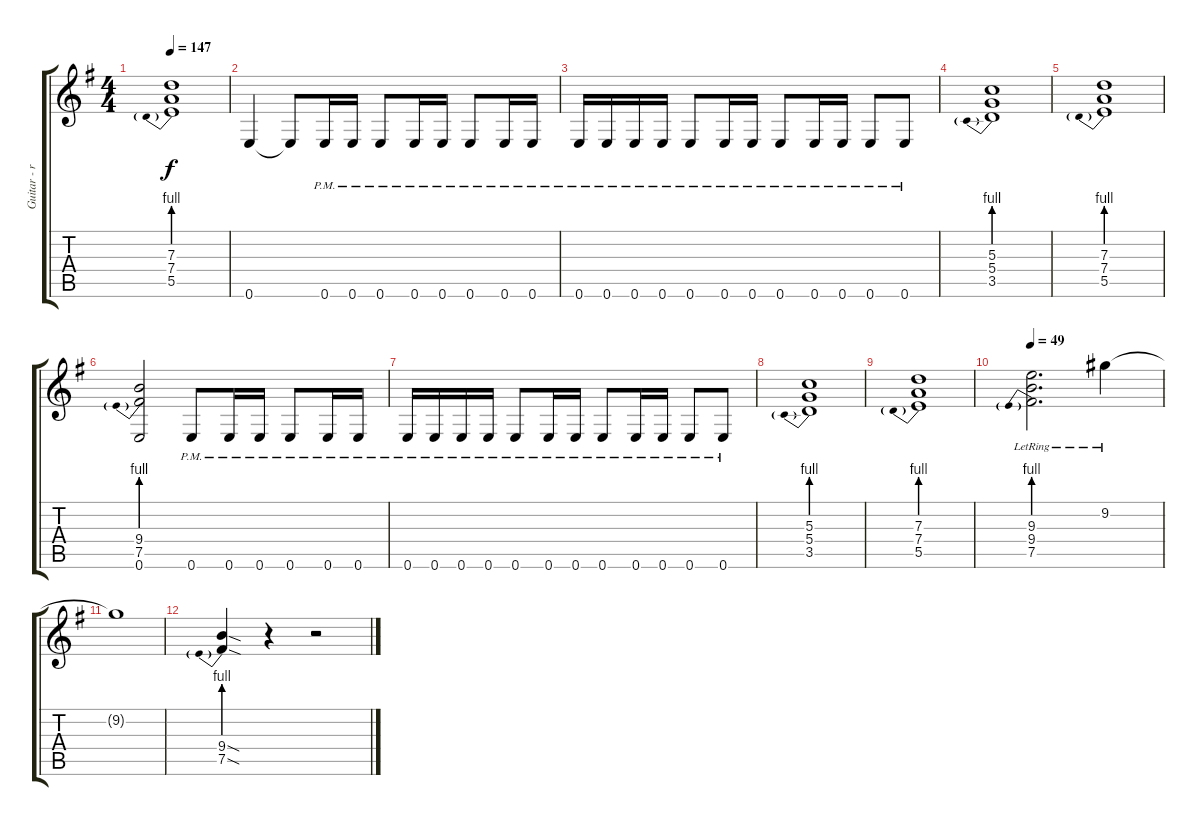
\track ("Guitar - right - Glenn Tipton" "Guitar - r") {instrument distortionguitar}
\staff {score tabs}
\tuning (E4 B3 G3 D3 A2 E2) {hide}
\ts (4 4)
\tempo 147
\clef g2
\ks g
(7.3 7.4 5.5{be (prebend 0 4 60 4)}).1{dy f} |
0.6.4 0.6{t}.8 0.6{pm}.16 0.6{pm}.16 0.6{pm}.8 0.6{pm}.16 0.6{pm}.16 0.6{pm}.8 0.6{pm}.16 0.6{pm}.16 |
0.6{pm}.16 0.6{pm}.16 0.6{pm}.16 0.6{pm}.16 0.6{pm}.8 0.6{pm}.16 0.6{pm}.16 0.6{pm}.8 0.6{pm}.16 0.6{pm}.16 0.6{pm}.8 0.6{pm}.8 |
(5.3 5.4 3.5{be (prebend 0 4 60 4)}).1 |
(7.3 7.4 5.5{be (prebend 0 4 60 4)}).1 |
(9.4 7.5{be (prebend 0 4 60 4)} 0.6).2 0.6{pm}.8 0.6{pm}.16 0.6{pm}.16 0.6{pm}.8 0.6{pm}.16 0.6{pm}.16 |
0.6{pm}.16 0.6{pm}.16 0.6{pm}.16 0.6{pm}.16 0.6{pm}.8 0.6{pm}.16 0.6{pm}.16 0.6{pm}.8 0.6{pm}.16 0.6{pm}.16 0.6{pm}.8 0.6{pm}.8 |
(5.3 5.4 3.5{be (prebend 0 4 60 4)}).1 |
(7.3 7.4 5.5{be (prebend 0 4 60 4)}).1 |
\tempo 49
(9.3{lr} 9.4{lr} 7.5{be (prebend 0 4 60 4) lr}).2{d} 9.2{lr}.4 |
9.2{t}.1 |
(9.4{sod} 7.5{be (prebend 0 4 60 4) sod}).4 r.4 r.2
